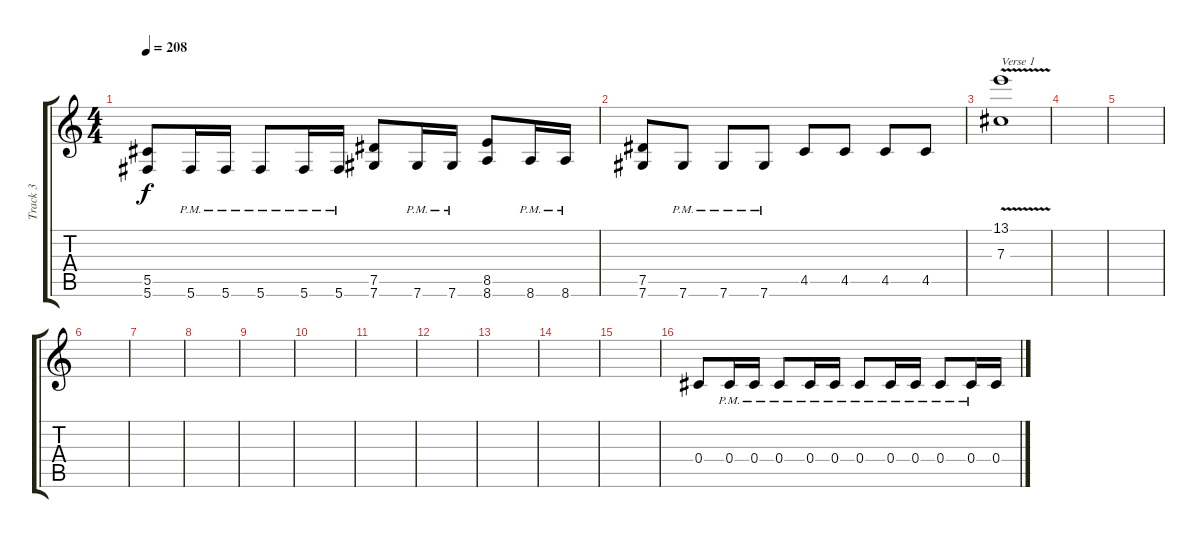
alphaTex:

\track ("Track 3" "Track 3") {instrument distortionguitar}
\staff {score tabs}
\tuning (Eb4 Bb3 Gb3 Db3 Ab2 Db2) {hide}
\ts (4 4)
\tempo 208
\clef g2
\ks c
(5.5 5.6).8{dy f} 5.6{pm}.16 5.6{pm}.16 5.6{pm}.8 5.6{pm}.16 5.6{pm}.16 (7.5 7.6).8 7.6{pm}.16 7.6{pm}.16 (8.5 8.6).8 8.6{pm}.16 8.6{pm}.16 |
(7.5 7.6).8 7.6{pm}.8 7.6{pm}.8 7.6{pm}.8 4.5.8 4.5.8 4.5.8 4.5.8 |
(13.1{v} 7.3{v}).1{txt "Verse 1"} |
|
|
|
|
|
|
|
|
|
|
|
|
0.4.8 0.4{pm}.16 0.4{pm}.16 0.4{pm}.8 0.4{pm}.16 0.4{pm}.16 0.4{pm}.8 0.4{pm}.16 0.4{pm}.16 0.4{pm}.8 0.4{pm}.16 0.4.16
